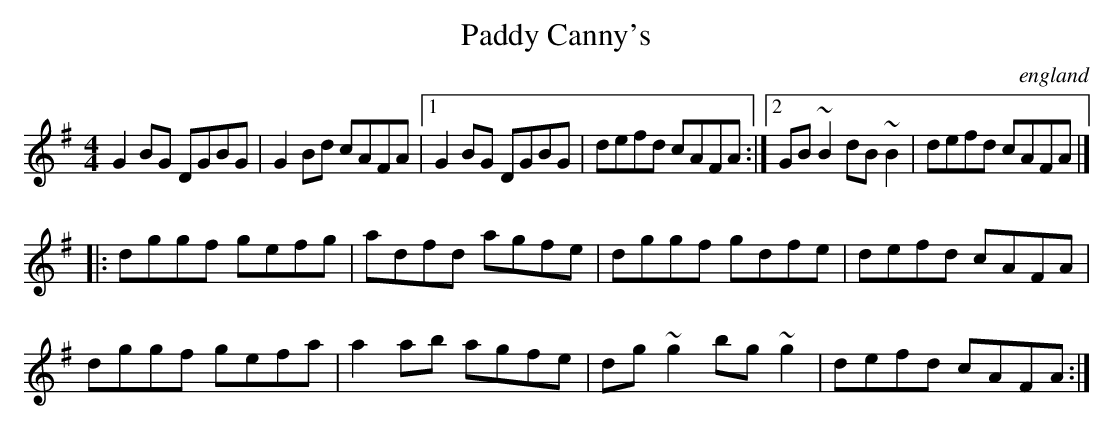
X:1
T:Paddy Canny's
O:england
M:4/4
K:G
G2BG DGBG | G2Bd cAFA |1 G2BG DGBG | defd cAFA :|2 GB~B2 dB~B2 |defd cAFA|]
|: dggf gefg | adfd agfe | dggf gdfe | defd cAFA |
dggf gefa | a2ab agfe | dg~g2 bg~g2 | defd cAFA :|
